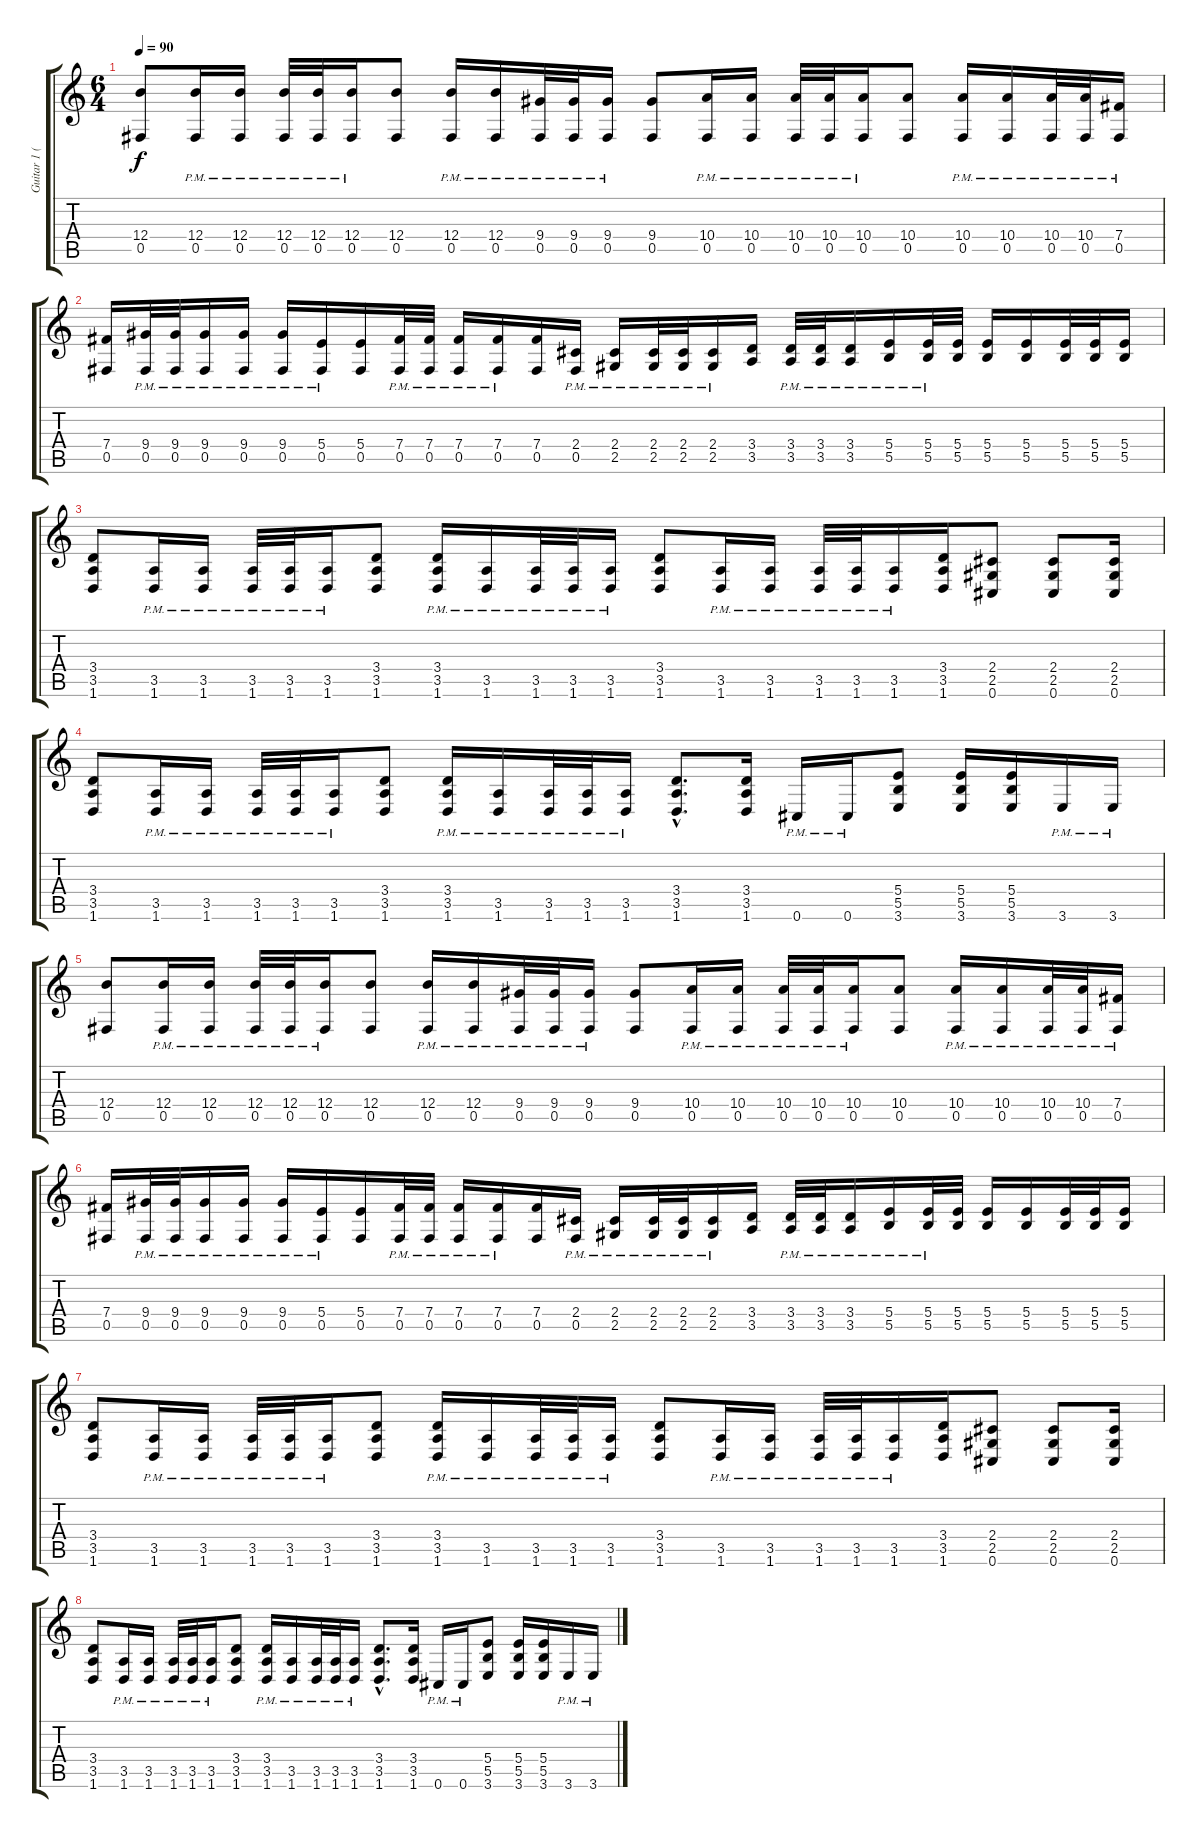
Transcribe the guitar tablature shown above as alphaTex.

\track ("Guitar 1 (Distortion)" "Guitar 1 (") {instrument distortionguitar}
\staff {score tabs}
\tuning (Db4 Ab3 E3 B2 Gb2 Db2) {hide}
\ts (6 4)
\tempo 90
\clef g2
\ks c
(12.4 0.5).8{dy f} (12.4{pm} 0.5{pm}).16 (12.4{pm} 0.5{pm}).16 (12.4{pm} 0.5{pm}).32 (12.4{pm} 0.5{pm}).32 (12.4{pm} 0.5{pm}).16 (12.4 0.5).8 (12.4{pm} 0.5{pm}).16 (12.4{pm} 0.5{pm}).16 (9.4{pm} 0.5{pm}).32 (9.4{pm} 0.5{pm}).32 (9.4{pm} 0.5{pm}).16 (9.4 0.5).8 (10.4{pm} 0.5{pm}).16 (10.4{pm} 0.5{pm}).16 (10.4{pm} 0.5{pm}).32 (10.4{pm} 0.5{pm}).32 (10.4{pm} 0.5{pm}).16 (10.4 0.5).8 (10.4{pm} 0.5{pm}).16 (10.4{pm} 0.5{pm}).16 (10.4{pm} 0.5{pm}).32 (10.4{pm} 0.5{pm}).32 (7.4{pm} 0.5{pm}).16 |
(7.4 0.5).16 (9.4{pm} 0.5{pm}).32 (9.4{pm} 0.5{pm}).32 (9.4{pm} 0.5{pm}).16 (9.4{pm} 0.5{pm}).16 (9.4{pm} 0.5{pm}).16 (5.4{pm} 0.5{pm}).16 (5.4 0.5).16 (7.4{pm} 0.5{pm}).32 (7.4{pm} 0.5{pm}).32 (7.4{pm} 0.5{pm}).16 (7.4{pm} 0.5{pm}).16 (7.4 0.5).16 (2.4{pm} 0.5{pm}).16 (2.4{pm} 2.5{pm}).16 (2.4{pm} 2.5{pm}).32 (2.4{pm} 2.5{pm}).32 (2.4{pm} 2.5{pm}).16 (3.4 3.5).16 (3.4{pm} 3.5{pm}).32 (3.4{pm} 3.5{pm}).32 (3.4{pm} 3.5{pm}).16 (5.4{pm} 5.5{pm}).16 (5.4{pm} 5.5).32 (5.4 5.5).32 (5.4 5.5).16 (5.4 5.5).16 (5.4 5.5).32 (5.4 5.5).32 (5.4 5.5).16 |
(3.4 3.5 1.6).8 (3.5{pm} 1.6).16 (3.5{pm} 1.6).16 (3.5{pm} 1.6).32 (3.5{pm} 1.6).32 (3.5{pm} 1.6).16 (3.4 3.5 1.6).8 (3.4{pm} 3.5{pm} 1.6).16 (3.5{pm} 1.6).16 (3.5{pm} 1.6).32 (3.5{pm} 1.6).32 (3.5{pm} 1.6).16 (3.4 3.5 1.6).8 (3.5{pm} 1.6).16 (3.5{pm} 1.6).16 (3.5{pm} 1.6).32 (3.5{pm} 1.6).32 (3.5{pm} 1.6).16 (3.4 3.5 1.6).16 (2.4 2.5 0.6).8 (2.4 2.5 0.6).8 (2.4 2.5 0.6).16 |
(3.4 3.5 1.6).8 (3.5{pm} 1.6).16 (3.5{pm} 1.6).16 (3.5{pm} 1.6).32 (3.5{pm} 1.6).32 (3.5{pm} 1.6).16 (3.4 3.5 1.6).8 (3.4{pm} 3.5{pm} 1.6).16 (3.5{pm} 1.6).16 (3.5{pm} 1.6).32 (3.5{pm} 1.6).32 (3.5{pm} 1.6).16 (3.4{hac} 3.5{hac} 1.6{hac}).8{d} (3.4 3.5 1.6).16 0.6{pm}.16 0.6{pm}.16 (5.4 5.5 3.6).8 (5.4 5.5 3.6).16 (5.4 5.5 3.6).16 3.6{pm}.16 3.6{pm}.16 |
(12.4 0.5).8 (12.4{pm} 0.5{pm}).16 (12.4{pm} 0.5{pm}).16 (12.4{pm} 0.5{pm}).32 (12.4{pm} 0.5{pm}).32 (12.4{pm} 0.5{pm}).16 (12.4 0.5).8 (12.4{pm} 0.5{pm}).16 (12.4{pm} 0.5{pm}).16 (9.4{pm} 0.5{pm}).32 (9.4{pm} 0.5{pm}).32 (9.4{pm} 0.5{pm}).16 (9.4 0.5).8 (10.4{pm} 0.5{pm}).16 (10.4{pm} 0.5{pm}).16 (10.4{pm} 0.5{pm}).32 (10.4{pm} 0.5{pm}).32 (10.4{pm} 0.5{pm}).16 (10.4 0.5).8 (10.4{pm} 0.5{pm}).16 (10.4{pm} 0.5{pm}).16 (10.4{pm} 0.5{pm}).32 (10.4{pm} 0.5{pm}).32 (7.4{pm} 0.5{pm}).16 |
(7.4 0.5).16 (9.4{pm} 0.5{pm}).32 (9.4{pm} 0.5{pm}).32 (9.4{pm} 0.5{pm}).16 (9.4{pm} 0.5{pm}).16 (9.4{pm} 0.5{pm}).16 (5.4{pm} 0.5{pm}).16 (5.4 0.5).16 (7.4{pm} 0.5{pm}).32 (7.4{pm} 0.5{pm}).32 (7.4{pm} 0.5{pm}).16 (7.4{pm} 0.5{pm}).16 (7.4 0.5).16 (2.4{pm} 0.5{pm}).16 (2.4{pm} 2.5{pm}).16 (2.4{pm} 2.5{pm}).32 (2.4{pm} 2.5{pm}).32 (2.4{pm} 2.5{pm}).16 (3.4 3.5).16 (3.4{pm} 3.5{pm}).32 (3.4{pm} 3.5{pm}).32 (3.4{pm} 3.5{pm}).16 (5.4{pm} 5.5{pm}).16 (5.4{pm} 5.5).32 (5.4 5.5).32 (5.4 5.5).16 (5.4 5.5).16 (5.4 5.5).32 (5.4 5.5).32 (5.4 5.5).16 |
(3.4 3.5 1.6).8 (3.5{pm} 1.6).16 (3.5{pm} 1.6).16 (3.5{pm} 1.6).32 (3.5{pm} 1.6).32 (3.5{pm} 1.6).16 (3.4 3.5 1.6).8 (3.4{pm} 3.5{pm} 1.6).16 (3.5{pm} 1.6).16 (3.5{pm} 1.6).32 (3.5{pm} 1.6).32 (3.5{pm} 1.6).16 (3.4 3.5 1.6).8 (3.5{pm} 1.6).16 (3.5{pm} 1.6).16 (3.5{pm} 1.6).32 (3.5{pm} 1.6).32 (3.5{pm} 1.6).16 (3.4 3.5 1.6).16 (2.4 2.5 0.6).8 (2.4 2.5 0.6).8 (2.4 2.5 0.6).16 |
(3.4 3.5 1.6).8 (3.5{pm} 1.6).16 (3.5{pm} 1.6).16 (3.5{pm} 1.6).32 (3.5{pm} 1.6).32 (3.5{pm} 1.6).16 (3.4 3.5 1.6).8 (3.4{pm} 3.5{pm} 1.6).16 (3.5{pm} 1.6).16 (3.5{pm} 1.6).32 (3.5{pm} 1.6).32 (3.5{pm} 1.6).16 (3.4{hac} 3.5{hac} 1.6{hac}).8{d} (3.4 3.5 1.6).16 0.6{pm}.16 0.6{pm}.16 (5.4 5.5 3.6).8 (5.4 5.5 3.6).16 (5.4 5.5 3.6).16 3.6{pm}.16 3.6{pm}.16
